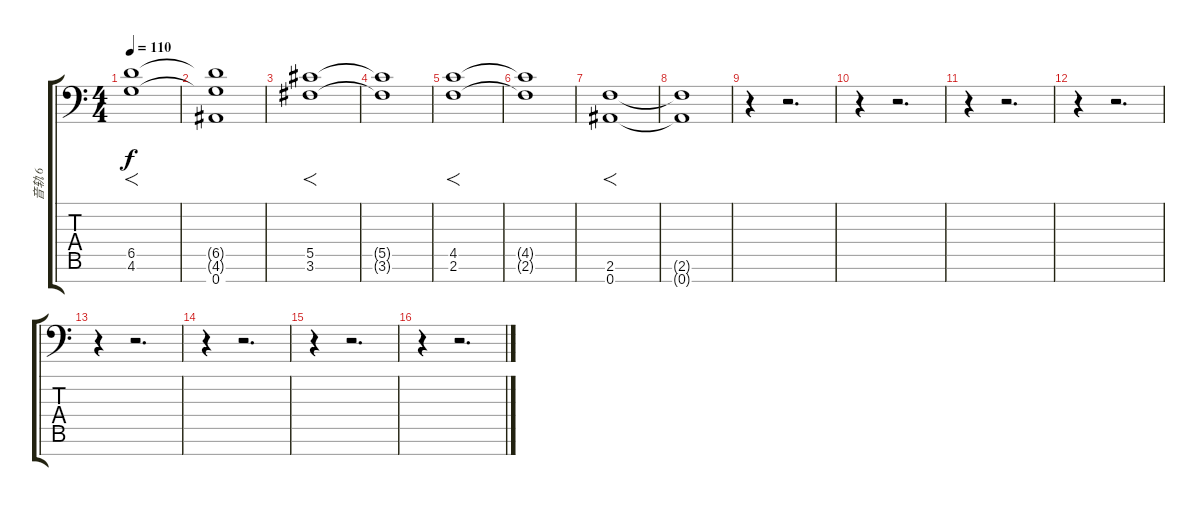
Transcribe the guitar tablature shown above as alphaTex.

\track ("音轨 6" "音轨 6") {instrument distortionguitar}
\staff {score tabs}
\tuning (Eb4 Bb3 Gb3 Db3 Ab2 Eb2 Bb1) {hide}
\ts (4 4)
\tempo 110
\clef f4
\ks c
(6.5 4.6).1{f dy f} |
(6.5{t} 4.6{t} 0.7).1 |
(5.5 3.6).1{f} |
(5.5{t} 3.6{t}).1 |
(4.5 2.6).1{f} |
(4.5{t} 2.6{t}).1 |
(2.6 0.7).1{f} |
(2.6{t} 0.7{t}).1 |
r.4 r.2{d} |
r.4 r.2{d} |
r.4 r.2{d} |
r.4 r.2{d} |
r.4 r.2{d} |
r.4 r.2{d} |
r.4 r.2{d} |
r.4 r.2{d}
